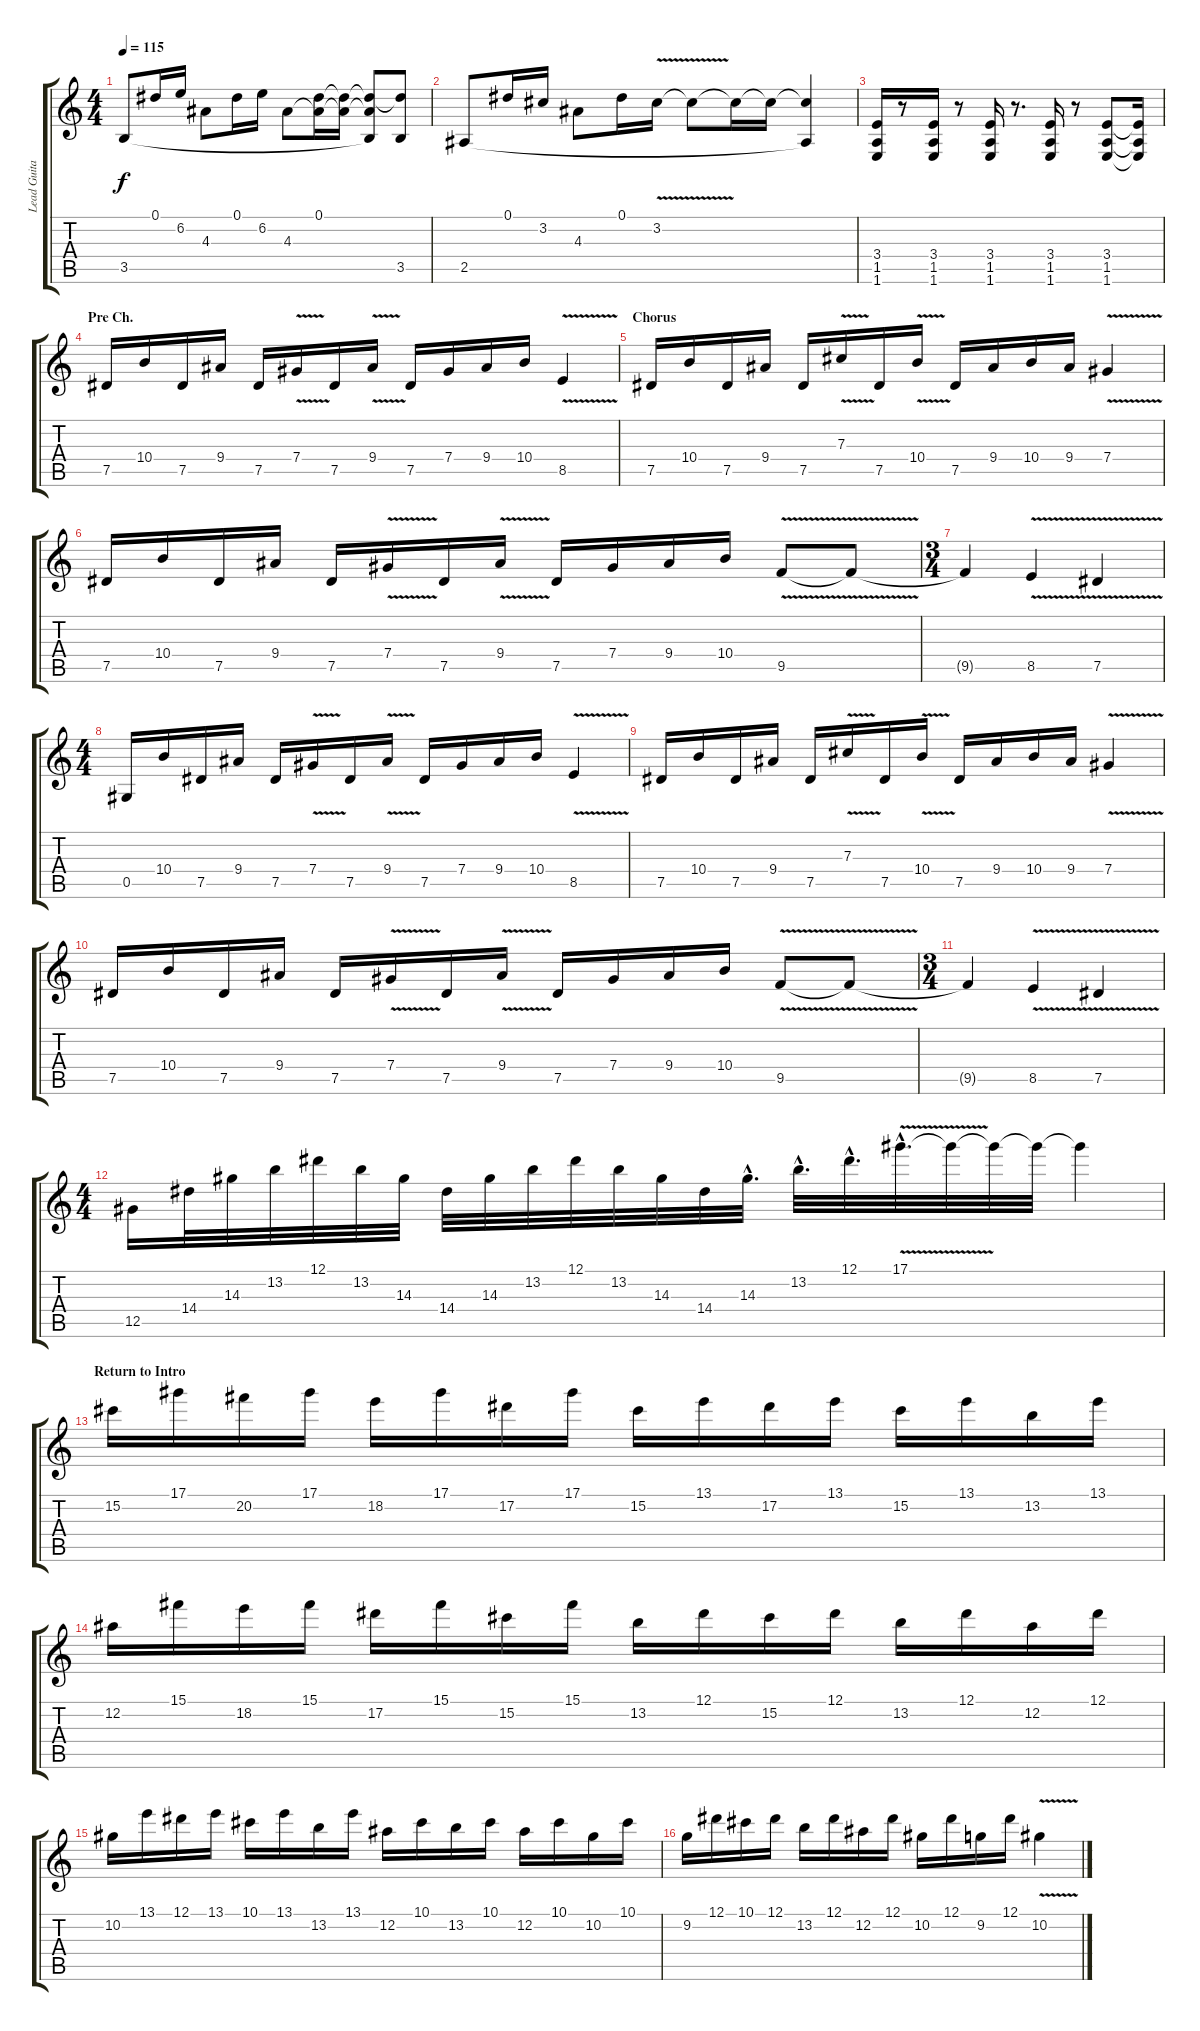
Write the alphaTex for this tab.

\track ("Lead Guitar" "Lead Guita") {instrument overdrivenguitar}
\staff {score tabs}
\tuning (Eb4 Bb3 Gb3 Db3 Ab2 Eb2) {hide}
\ts (4 4)
\tempo 115
\clef g2
\ks c
3.5.8{dy f volume 12 instrument electricguitarclean} 0.1.16 6.2.16 4.3.8 0.1.16 6.2.16 4.3.8 (0.1 4.3{t}).16 (0.1{t} 4.3{t}).16 (0.1{t} 4.3{t} 3.5{t}).8 (0.1{t} 3.5).8 |
2.5.8{volume 12 instrument electricguitarclean} 0.1.16 3.2.16 4.3.8 0.1.16 3.2{v}.16 3.2{t}.8 3.2{t}.16 3.2{t}.16 (3.2{t} 2.5{t}).4 |
(3.4 1.5 1.6).16{volume 16 instrument overdrivenguitar} r.8 (3.4 1.5 1.6).16 r.8 (3.4 1.5 1.6).16 r.8{d} (3.4 1.5 1.6).16 r.8 (3.4 1.5 1.6).8 (3.4{t} 1.5{t} 1.6{t}).16 |
\section ("" "Pre Ch.")
7.5.16 10.4.16 7.5.16 9.4.16 7.5.16 7.4{v}.16 7.5.16 9.4{v}.16 7.5.16 7.4.16 9.4.16 10.4.16 8.5{v}.4 |
\section ("" "Chorus")
7.5.16 10.4.16 7.5.16 9.4.16 7.5.16 7.3{v}.16 7.5.16 10.4{v}.16 7.5.16 9.4.16 10.4.16 9.4.16 7.4{v}.4 |
7.5.16 10.4.16 7.5.16 9.4.16 7.5.16 7.4{v}.16 7.5.16 9.4{v}.16 7.5.16 7.4.16 9.4.16 10.4.16 9.5{v}.8 9.5{t}.8 |
\ts (3 4)
9.5{t}.4 8.5{v}.4 7.5{v}.4 |
\ts (4 4)
0.5.16 10.4.16 7.5.16 9.4.16 7.5.16 7.4{v}.16 7.5.16 9.4{v}.16 7.5.16 7.4.16 9.4.16 10.4.16 8.5{v}.4 |
7.5.16 10.4.16 7.5.16 9.4.16 7.5.16 7.3{v}.16 7.5.16 10.4{v}.16 7.5.16 9.4.16 10.4.16 9.4.16 7.4{v}.4 |
7.5.16 10.4.16 7.5.16 9.4.16 7.5.16 7.4{v}.16 7.5.16 9.4{v}.16 7.5.16 7.4.16 9.4.16 10.4.16 9.5{v}.8 9.5{t}.8 |
\ts (3 4)
9.5{t}.4 8.5{v}.4 7.5{v}.4 |
\ts (4 4)
12.5.16 14.4.32 14.3.32 13.2.32 12.1.32 13.2.32 14.3.32 14.4.32 14.3.32 13.2.32 12.1.32 13.2.32 14.3.32 14.4.32 14.3{hac}.32{d} 13.2{hac}.32{d} 12.1{hac}.32{d} 17.1{v hac}.32{d} 17.1{t}.32 17.1{t}.32 17.1{t}.32 17.1{t}.4 |
\section ("" "Return to Intro")
15.2.16 17.1.16 20.2.16 17.1.16 18.2.16 17.1.16 17.2.16 17.1.16 15.2.16 13.1.16 17.2.16 13.1.16 15.2.16 13.1.16 13.2.16 13.1.16 |
12.2.16 15.1.16 18.2.16 15.1.16 17.2.16 15.1.16 15.2.16 15.1.16 13.2.16 12.1.16 15.2.16 12.1.16 13.2.16 12.1.16 12.2.16 12.1.16 |
10.2.16 13.1.16 12.1.16 13.1.16 10.1.16 13.1.16 13.2.16 13.1.16 12.2.16 10.1.16 13.2.16 10.1.16 12.2.16 10.1.16 10.2.16 10.1.16 |
9.2.16 12.1.16 10.1.16 12.1.16 13.2.16 12.1.16 12.2.16 12.1.16 10.2.16 12.1.16 9.2.16 12.1.16 10.2{v}.4
